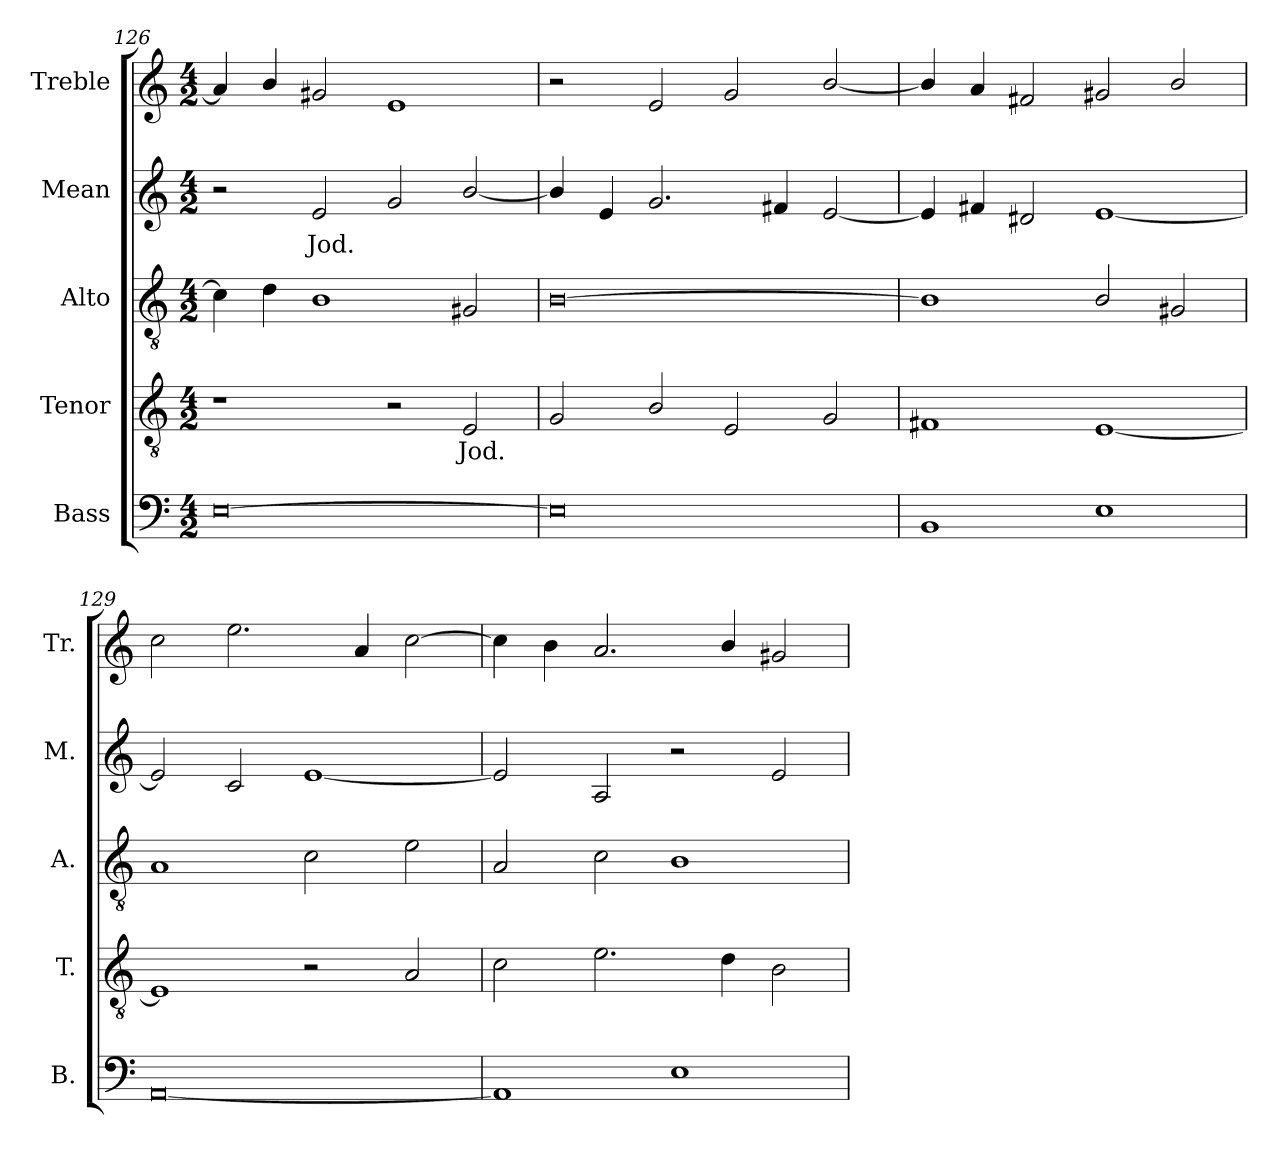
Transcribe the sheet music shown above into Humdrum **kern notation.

**kern	**kern	**text	**kern	**kern	**text	**kern
*part5	*part4	*part4	*part3	*part2	*part2	*part1
*staff5	*staff4	*staff4	*staff3	*staff2	*staff2	*staff1
*I"Bass	*I"Tenor	*	*I"Alto	*I"Mean	*	*I"Treble
*I'B.	*I'T.	*	*I'A.	*I'M.	*	*I'Tr.
*clefF4	*clefGv2	*	*clefGv2	*clefG2	*	*clefG2
*	*ITrd7c12	*	*ITrd7c12	*	*	*
*k[]	*k[]	*	*k[]	*k[]	*	*k[]
*C:	*C:	*	*C:	*C:	*	*C:
*M4/2	*M4/2	*	*M4/2	*M4/2	*	*M4/2
=126	=126	=126	=126	=126	=126	=126
[>0Ei	1r	.	4Ci\]	2r	.	4ai/]
.	.	.	4Di\	.	.	4bi/
!	!	!	!	!	!LO:LY:b:color=#000000	!
.	.	.	1BBi	2ei/	Jod.	2g#Xi/
.	2r	.	.	2gi/	.	1ei
!	!	!LO:LY:b:color=#000000	!	!	!	!
.	2EEi/	Jod.	2GG#Xi/	[<2bi/	.	.
=127	=127	=127	=127	=127	=127	=127
0Ei]	2GGi/	.	[>0BBi	4bi/]	.	2r
.	.	.	.	4ei/	.	.
.	2BBi/	.	.	2.gi/	.	2ei/
.	2EEi/	.	.	.	.	2gi/
.	.	.	.	4f#Xi/	.	.
.	2GGi/	.	.	[<2ei/	.	[<2bi/
=128	=128	=128	=128	=128	=128	=128
1BBi	1FF#Xi	.	1BBi]	4ei/]	.	4bi/]
.	.	.	.	4f#Xi/	.	4ai/
.	.	.	.	2d#Xi/	.	2f#Xi/
1Ei	[<1EEi	.	2BBi/	[<1ei	.	2g#Xi/
.	.	.	2GG#Xi/	.	.	2bi/
!!LO:PB:g=z
=129	=129	=129	=129	=129	=129	=129
[<0AAi	1EEi]	.	1AAi	2ei/]	.	2cci\
.	.	.	.	2ci/	.	2.eei\
.	2r	.	2Ci\	[<1ei	.	.
.	.	.	.	.	.	4ai/
.	2AAi/	.	2Ei\	.	.	[>2cci\
=130	=130	=130	=130	=130	=130	=130
1AAi]	2Ci\	.	2AAi/	2ei/]	.	4cci\]
.	.	.	.	.	.	4bi\
.	2.Ei\	.	2Ci\	2Ai/	.	2.ai/
1Ei	.	.	1BBi	2r	.	.
.	4Di\	.	.	.	.	4bi/
.	2BBi\	.	.	2ei/	.	2g#Xi/
=	=	=	=	=	=	=
*-	*-	*-	*-	*-	*-	*-
